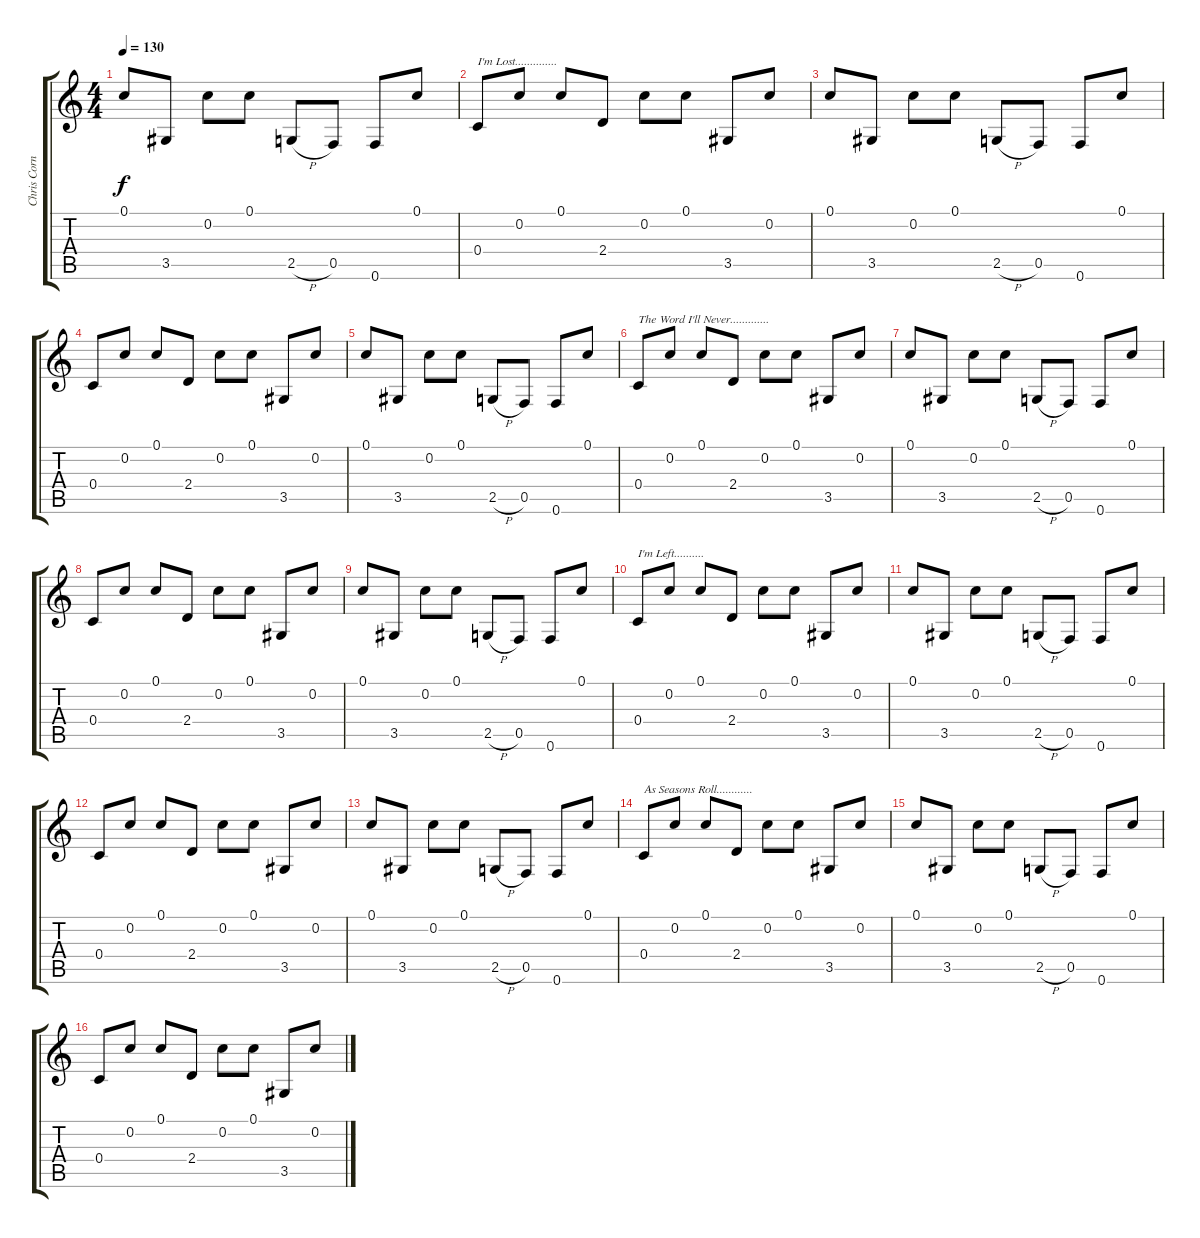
\track ("Chris Cornell" "Chris Corn") {instrument acousticguitarnylon}
\staff {score tabs}
\tuning (C4 C4 C3 C3 F2 F2) {hide}
\ts (4 4)
\tempo 130
\clef g2
\ks c
0.1.8{dy f} 3.5.8 0.2.8 0.1.8 2.5{h}.8 0.5.8 0.6.8 0.1.8 |
0.4.8{txt "I'm Lost.............."} 0.2.8 0.1.8 2.4.8 0.2.8 0.1.8 3.5.8 0.2.8 |
0.1.8 3.5.8 0.2.8 0.1.8 2.5{h}.8 0.5.8 0.6.8 0.1.8 |
0.4.8 0.2.8 0.1.8 2.4.8 0.2.8 0.1.8 3.5.8 0.2.8 |
0.1.8 3.5.8 0.2.8 0.1.8 2.5{h}.8 0.5.8 0.6.8 0.1.8 |
0.4.8{txt "The Word I'll Never............."} 0.2.8 0.1.8 2.4.8 0.2.8 0.1.8 3.5.8 0.2.8 |
0.1.8 3.5.8 0.2.8 0.1.8 2.5{h}.8 0.5.8 0.6.8 0.1.8 |
0.4.8 0.2.8 0.1.8 2.4.8 0.2.8 0.1.8 3.5.8 0.2.8 |
0.1.8 3.5.8 0.2.8 0.1.8 2.5{h}.8 0.5.8 0.6.8 0.1.8 |
0.4.8{txt "I'm Left.........."} 0.2.8 0.1.8 2.4.8 0.2.8 0.1.8 3.5.8 0.2.8 |
0.1.8 3.5.8 0.2.8 0.1.8 2.5{h}.8 0.5.8 0.6.8 0.1.8 |
0.4.8 0.2.8 0.1.8 2.4.8 0.2.8 0.1.8 3.5.8 0.2.8 |
0.1.8 3.5.8 0.2.8 0.1.8 2.5{h}.8 0.5.8 0.6.8 0.1.8 |
0.4.8{txt "As Seasons Roll............"} 0.2.8 0.1.8 2.4.8 0.2.8 0.1.8 3.5.8 0.2.8 |
0.1.8 3.5.8 0.2.8 0.1.8 2.5{h}.8 0.5.8 0.6.8 0.1.8 |
0.4.8 0.2.8 0.1.8 2.4.8 0.2.8 0.1.8 3.5.8 0.2.8
